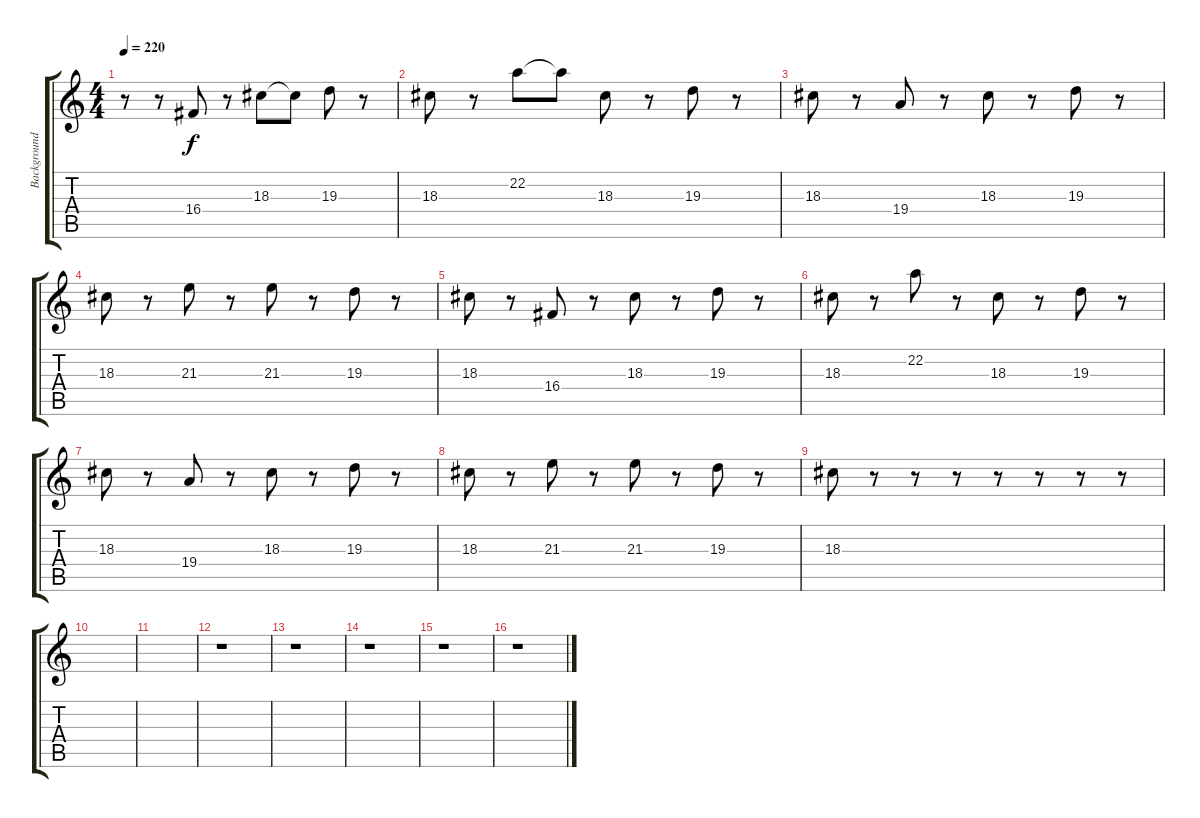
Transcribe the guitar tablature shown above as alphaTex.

\track ("Background" "Background") {instrument frenchhorn}
\staff {score tabs}
\tuning (E4 B3 G3 D3 A2 E2) {hide}
\ts (4 4)
\tempo 220
\clef g2
\ks c
r.8{dy f volume 12 instrument electricpiano1} r.8 16.4.8 r.8 18.3.8 18.3{t}.8 19.3.8 r.8 |
18.3.8 r.8 22.2.8 22.2{t}.8 18.3.8 r.8 19.3.8 r.8 |
18.3.8 r.8 19.4.8 r.8 18.3.8 r.8 19.3.8 r.8 |
18.3.8 r.8 21.3.8 r.8 21.3.8 r.8 19.3.8 r.8 |
18.3.8 r.8 16.4.8 r.8 18.3.8 r.8 19.3.8 r.8 |
18.3.8 r.8 22.2.8 r.8 18.3.8 r.8 19.3.8 r.8 |
18.3.8 r.8 19.4.8 r.8 18.3.8 r.8 19.3.8 r.8 |
18.3.8 r.8 21.3.8 r.8 21.3.8 r.8 19.3.8 r.8 |
18.3.8 r.8 r.8 r.8 r.8 r.8 r.8 r.8 |
|
|
r.1 |
r.1 |
r.1 |
r.1 |
r.1
